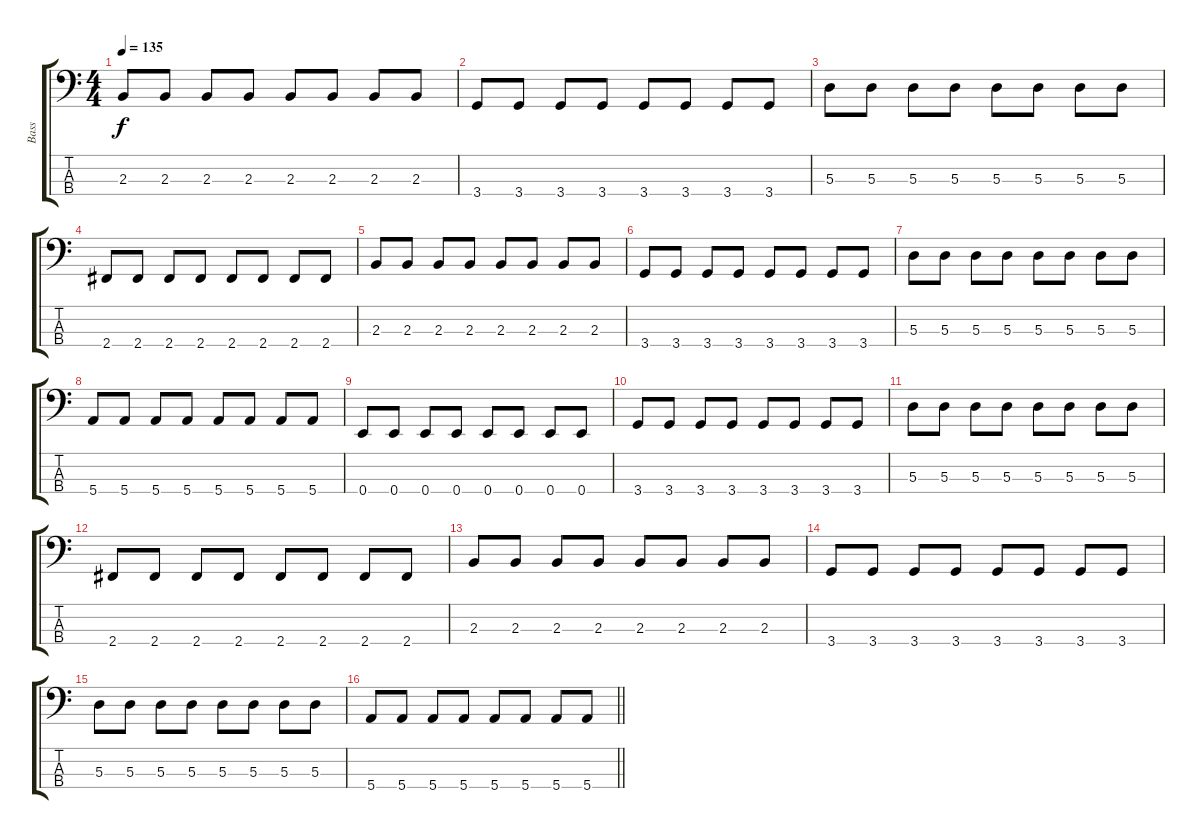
\track ("Bass" "Bass") {instrument electricbassfinger}
\staff {score tabs}
\tuning (G2 D2 A1 E1) {hide}
\ts (4 4)
\tempo 135
\clef f4
\ks c
2.3.8{dy f} 2.3.8 2.3.8 2.3.8 2.3.8 2.3.8 2.3.8 2.3.8 |
3.4.8 3.4.8 3.4.8 3.4.8 3.4.8 3.4.8 3.4.8 3.4.8 |
5.3.8 5.3.8 5.3.8 5.3.8 5.3.8 5.3.8 5.3.8 5.3.8 |
2.4.8 2.4.8 2.4.8 2.4.8 2.4.8 2.4.8 2.4.8 2.4.8 |
2.3.8 2.3.8 2.3.8 2.3.8 2.3.8 2.3.8 2.3.8 2.3.8 |
3.4.8 3.4.8 3.4.8 3.4.8 3.4.8 3.4.8 3.4.8 3.4.8 |
5.3.8 5.3.8 5.3.8 5.3.8 5.3.8 5.3.8 5.3.8 5.3.8 |
5.4.8 5.4.8 5.4.8 5.4.8 5.4.8 5.4.8 5.4.8 5.4.8 |
0.4.8 0.4.8 0.4.8 0.4.8 0.4.8 0.4.8 0.4.8 0.4.8 |
3.4.8 3.4.8 3.4.8 3.4.8 3.4.8 3.4.8 3.4.8 3.4.8 |
5.3.8 5.3.8 5.3.8 5.3.8 5.3.8 5.3.8 5.3.8 5.3.8 |
2.4.8 2.4.8 2.4.8 2.4.8 2.4.8 2.4.8 2.4.8 2.4.8 |
2.3.8 2.3.8 2.3.8 2.3.8 2.3.8 2.3.8 2.3.8 2.3.8 |
3.4.8 3.4.8 3.4.8 3.4.8 3.4.8 3.4.8 3.4.8 3.4.8 |
5.3.8 5.3.8 5.3.8 5.3.8 5.3.8 5.3.8 5.3.8 5.3.8 |
\barLineRight lightlight
5.4.8 5.4.8 5.4.8 5.4.8 5.4.8 5.4.8 5.4.8 5.4.8
